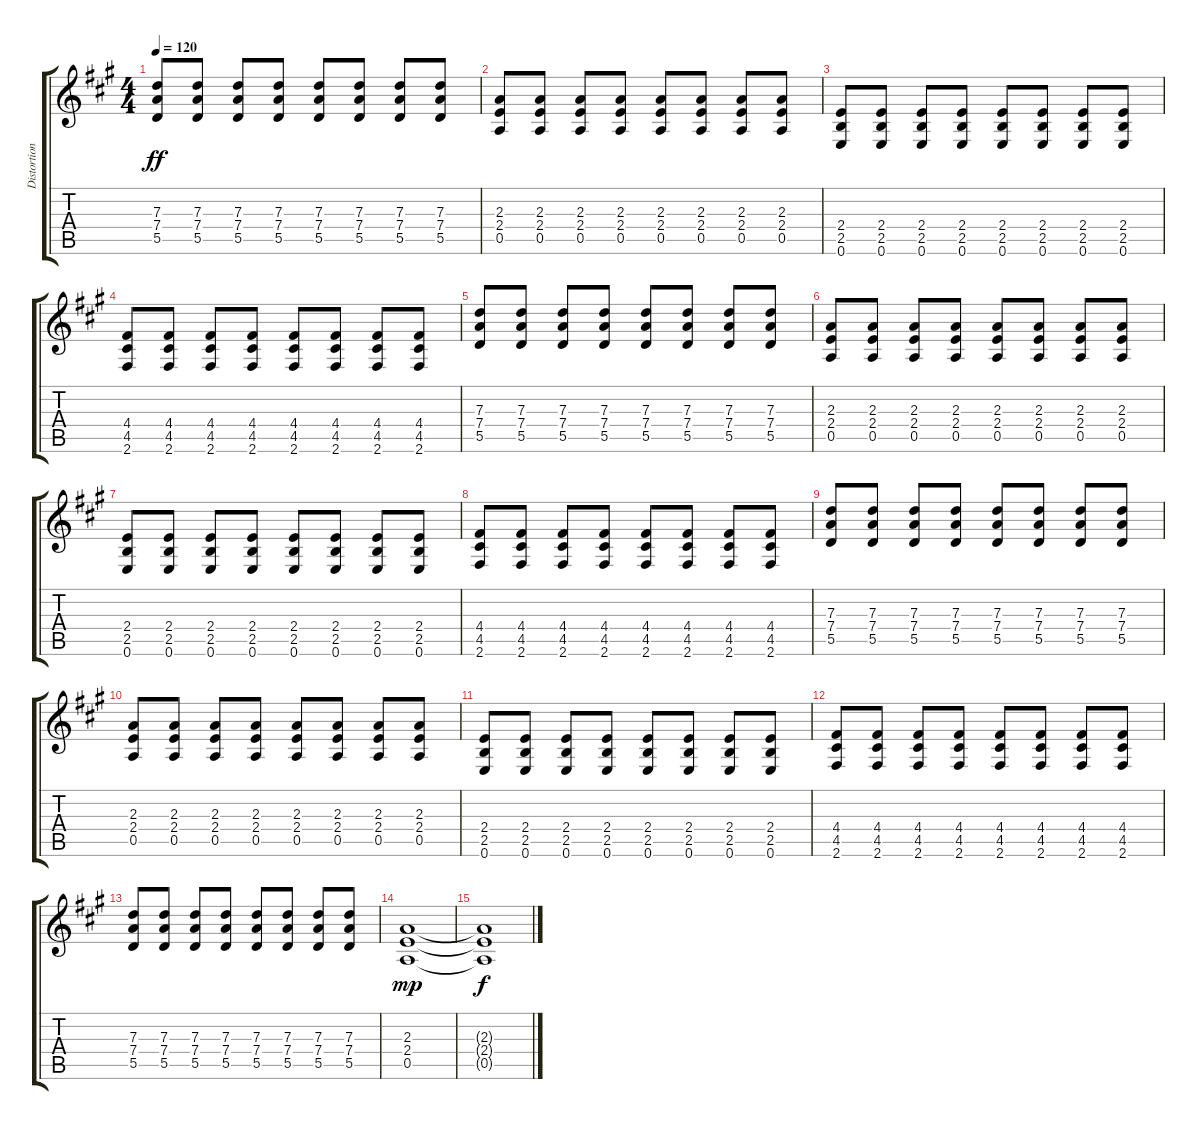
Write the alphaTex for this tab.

\track ("Distortion guitar" "Distortion") {instrument electricguitarclean}
\staff {score tabs}
\tuning (E4 B3 G3 D3 A2 E2) {hide}
\ts (4 4)
\tempo 120
\clef g2
\ks a
(7.3 7.4 5.5).8{dy ff} (7.3 7.4 5.5).8 (7.3 7.4 5.5).8 (7.3 7.4 5.5).8 (7.3 7.4 5.5).8 (7.3 7.4 5.5).8 (7.3 7.4 5.5).8 (7.3 7.4 5.5).8 |
(2.3 2.4 0.5).8{volume 12} (2.3 2.4 0.5).8 (2.3 2.4 0.5).8 (2.3 2.4 0.5).8 (2.3 2.4 0.5).8 (2.3 2.4 0.5).8 (2.3 2.4 0.5).8 (2.3 2.4 0.5).8 |
(2.4 2.5 0.6).8 (2.4 2.5 0.6).8 (2.4 2.5 0.6).8 (2.4 2.5 0.6).8 (2.4 2.5 0.6).8 (2.4 2.5 0.6).8 (2.4 2.5 0.6).8 (2.4 2.5 0.6).8 |
(4.4 4.5 2.6).8 (4.4 4.5 2.6).8 (4.4 4.5 2.6).8 (4.4 4.5 2.6).8 (4.4 4.5 2.6).8 (4.4 4.5 2.6).8 (4.4 4.5 2.6).8 (4.4 4.5 2.6).8 |
(7.3 7.4 5.5).8 (7.3 7.4 5.5).8 (7.3 7.4 5.5).8 (7.3 7.4 5.5).8 (7.3 7.4 5.5).8 (7.3 7.4 5.5).8 (7.3 7.4 5.5).8 (7.3 7.4 5.5).8 |
(2.3 2.4 0.5).8{volume 12} (2.3 2.4 0.5).8 (2.3 2.4 0.5).8 (2.3 2.4 0.5).8 (2.3 2.4 0.5).8 (2.3 2.4 0.5).8 (2.3 2.4 0.5).8 (2.3 2.4 0.5).8 |
(2.4 2.5 0.6).8 (2.4 2.5 0.6).8 (2.4 2.5 0.6).8 (2.4 2.5 0.6).8 (2.4 2.5 0.6).8 (2.4 2.5 0.6).8 (2.4 2.5 0.6).8 (2.4 2.5 0.6).8 |
(4.4 4.5 2.6).8 (4.4 4.5 2.6).8 (4.4 4.5 2.6).8 (4.4 4.5 2.6).8 (4.4 4.5 2.6).8 (4.4 4.5 2.6).8 (4.4 4.5 2.6).8 (4.4 4.5 2.6).8 |
(7.3 7.4 5.5).8 (7.3 7.4 5.5).8 (7.3 7.4 5.5).8 (7.3 7.4 5.5).8 (7.3 7.4 5.5).8 (7.3 7.4 5.5).8 (7.3 7.4 5.5).8 (7.3 7.4 5.5).8 |
(2.3 2.4 0.5).8{volume 12} (2.3 2.4 0.5).8 (2.3 2.4 0.5).8 (2.3 2.4 0.5).8 (2.3 2.4 0.5).8 (2.3 2.4 0.5).8 (2.3 2.4 0.5).8 (2.3 2.4 0.5).8 |
(2.4 2.5 0.6).8 (2.4 2.5 0.6).8 (2.4 2.5 0.6).8 (2.4 2.5 0.6).8 (2.4 2.5 0.6).8 (2.4 2.5 0.6).8 (2.4 2.5 0.6).8 (2.4 2.5 0.6).8 |
(4.4 4.5 2.6).8 (4.4 4.5 2.6).8 (4.4 4.5 2.6).8 (4.4 4.5 2.6).8 (4.4 4.5 2.6).8 (4.4 4.5 2.6).8 (4.4 4.5 2.6).8 (4.4 4.5 2.6).8 |
(7.3 7.4 5.5).8 (7.3 7.4 5.5).8 (7.3 7.4 5.5).8 (7.3 7.4 5.5).8 (7.3 7.4 5.5).8 (7.3 7.4 5.5).8 (7.3 7.4 5.5).8 (7.3 7.4 5.5).8 |
(2.3 2.4 0.5).1{dy mp} |
(2.3{t} 2.4{t} 0.5{t}).1{dy f}
